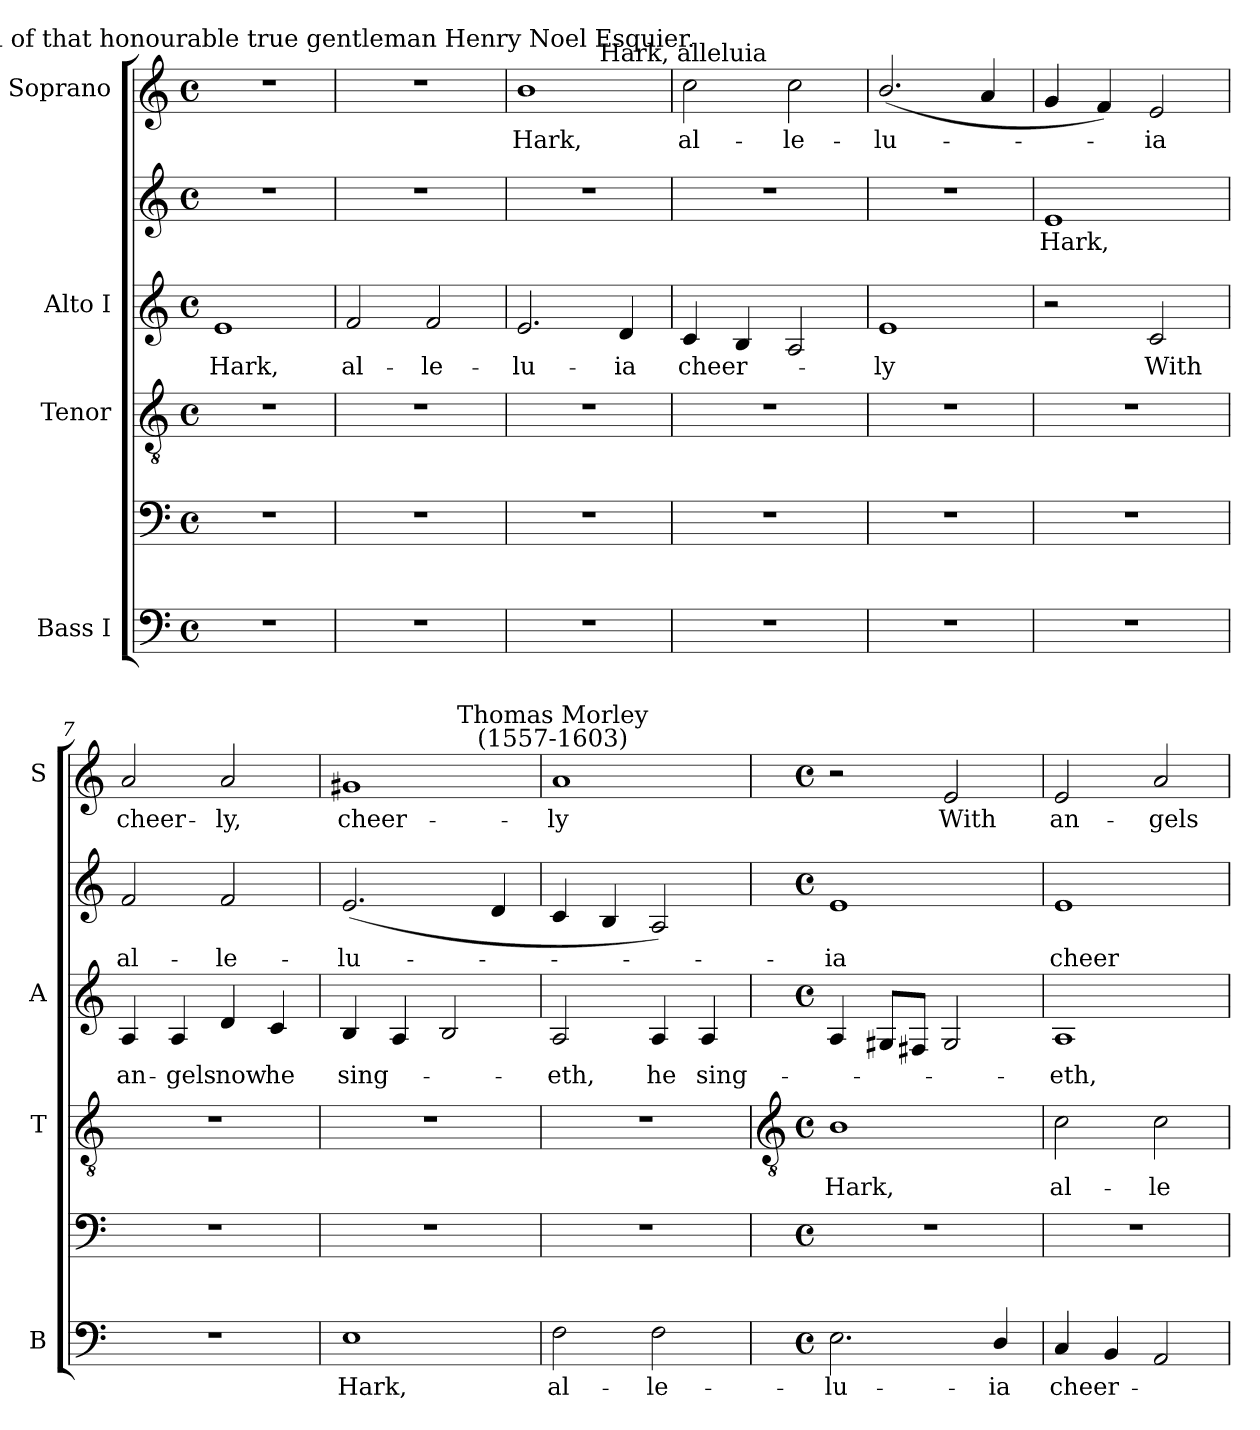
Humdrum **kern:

**kern	**text	**kern	**kern	**text	**kern	**text	**kern	**text	**kern	**text
*part4	*part4	*part4	*part3	*part3	*part2	*part2	*part2	*part2	*part1	*part1
*staff6	*staff6	*staff5	*staff4	*staff4	*staff3	*staff3	*staff2	*staff2	*staff1	*staff1
*I"Bass I	*	*	*I"Tenor	*	*I"Alto I	*	*	*	*I"Soprano	*
*I'B	*	*	*I'T	*	*I'A	*	*	*	*I'S	*
*clefF4	*	*clefF4	*clefGv2	*	*clefG2	*	*clefG2	*	*clefG2	*
*k[]	*	*k[]	*k[]	*	*k[]	*	*k[]	*	*k[]	*
*C:	*	*C:	*C:	*	*C:	*	*C:	*	*C:	*
*M4/4	*	*M4/4	*M4/4	*	*M4/4	*	*M4/4	*	*M4/4	*
*met(c)	*	*met(c)	*met(c)	*	*met(c)	*	*met(c)	*	*met(c)	*
=1	=1	=1	=1	=1	=1	=1	=1	=1	=1	=1
!	!	!	!	!	!	!	!	!	!LO:TX:a:cj:t=A reverend memoriall of that honourable true gentleman Henry Noel Esquier.	!
!	!	!	!	!	!	!LO:LY:b	!	!	!	!
1r	.	1r	1r	.	1e	Hark,	1r	.	1r	.
=2	=2	=2	=2	=2	=2	=2	=2	=2	=2	=2
!	!	!	!	!	!	!LO:LY:b	!	!	!	!
1r	.	1r	1r	.	2f	al-	1r	.	1r	.
!	!	!	!	!	!	!LO:LY:b	!	!	!	!
.	.	.	.	.	2f	-le-	.	.	.	.
=3	=3	=3	=3	=3	=3	=3	=3	=3	=3	=3
!	!	!	!	!	!	!LO:LY:b	!	!	!	!LO:LY:b
1r	.	1r	1r	.	2.e	-lu-	1r	.	1b	Hark,
!	!	!	!	!	!	!LO:LY:b	!	!	!	!
.	.	.	.	.	4d	-ia	.	.	.	.
=4	=4	=4	=4	=4	=4	=4	=4	=4	=4	=4
!	!	!	!	!	!	!	!	!	!LO:TX:a:cj:t=Hark, alleluia	!
!	!	!	!	!	!	!LO:LY:b	!	!	!	!LO:LY:b
1r	.	1r	1r	.	4c	cheer-	1r	.	2cc	al-
.	.	.	.	.	4B	.	.	.	.	.
!	!	!	!	!	!	!	!	!	!	!LO:LY:b
.	.	.	.	.	2A	.	.	.	2cc	-le-
=5	=5	=5	=5	=5	=5	=5	=5	=5	=5	=5
!	!	!	!	!	!	!LO:LY:b	!	!	!	!LO:LY:b
1r	.	1r	1r	.	1e	ly	1r	.	(<2.b/	-lu-
.	.	.	.	.	.	.	.	.	4a	.
=6	=6	=6	=6	=6	=6	=6	=6	=6	=6	=6
!	!	!	!	!	!	!	!	!LO:LY:b	!	!
1r	.	1r	1r	.	2r	.	1e	Hark,	4g	.
.	.	.	.	.	.	.	.	.	4f)	.
!	!	!	!	!	!	!LO:LY:b	!	!	!	!LO:LY:b
.	.	.	.	.	2c	With	.	.	2e	ia
=7	=7	=7	=7	=7	=7	=7	=7	=7	=7	=7
!	!	!	!	!	!	!LO:LY:b	!	!LO:LY:b	!	!LO:LY:b
1r	.	1r	1r	.	4A	-an-	2f	al-	2a	cheer-
!	!	!	!	!	!	!LO:LY:b	!	!	!	!
.	.	.	.	.	4A	-gels	.	.	.	.
!	!	!	!	!	!	!LO:LY:b	!	!LO:LY:b	!	!LO:LY:b
.	.	.	.	.	4d	now	2f	-le-	2a	-ly,
!	!	!	!	!	!	!LO:LY:b	!	!	!	!
.	.	.	.	.	4c	he	.	.	.	.
=8	=8	=8	=8	=8	=8	=8	=8	=8	=8	=8
!	!LO:LY:b	!	!	!	!	!LO:LY:b	!	!LO:LY:b	!	!LO:LY:b
1E	Hark,	1r	1r	.	4B	sing-	(<2.e	lu-	1g#X	cheer-
.	.	.	.	.	4A	.	.	.	.	.
.	.	.	.	.	2B	.	.	.	.	.
.	.	.	.	.	.	.	4d	.	.	.
=9	=9	=9	=9	=9	=9	=9	=9	=9	=9	=9
!	!	!	!	!	!	!	!	!	!LO:TX:a:cj:t=Thomas Morley\n(1557-1603)	!
!	!LO:LY:b	!	!	!	!	!LO:LY:b	!	!	!	!LO:LY:b
2F	al-	1r	1r	.	2A	eth,	4c	.	1a	-ly
.	.	.	.	.	.	.	4B	.	.	.
!	!LO:LY:b	!	!	!	!	!LO:LY:b	!	!	!	!
2F	-le-	.	.	.	4A	he	2A)	.	.	.
!	!	!	!	!	!	!LO:LY:b	!	!	!	!
.	.	.	.	.	4A	sing-	.	.	.	.
!!LO:LB:g=z
=10	=10	=10	=10	=10	=10	=10	=10	=10	=10	=10
*	*	*	*clefGv2	*	*	*	*	*	*	*
*M4/4	*	*M4/4	*M4/4	*	*M4/4	*	*M4/4	*	*M4/4	*
*met(c)	*	*met(c)	*met(c)	*	*met(c)	*	*met(c)	*	*met(c)	*
!	!LO:LY:b	!	!	!LO:LY:b	!	!	!	!LO:LY:b	!	!
2.E	-lu-	1r	1B	Hark,	4A	.	1e	ia	2r	.
.	.	.	.	.	8G#XL	.	.	.	.	.
.	.	.	.	.	8F#XJ	.	.	.	.	.
!	!	!	!	!	!	!	!	!	!	!LO:LY:b
.	.	.	.	.	2G#	.	.	.	2e	With
!	!LO:LY:b	!	!	!	!	!	!	!	!	!
4D/	-ia	.	.	.	.	.	.	.	.	.
=11	=11	=11	=11	=11	=11	=11	=11	=11	=11	=11
!	!LO:LY:b	!	!	!LO:LY:b	!	!LO:LY:b	!	!LO:LY:b	!	!LO:LY:b
4C	cheer-	1r	2c	al-	1A	-eth,	1e	cheer-	2e	an-
4BB	.	.	.	.	.	.	.	.	.	.
!	!	!	!	!LO:LY:b	!	!	!	!	!	!LO:LY:b
2AA	.	.	2c	-le-	.	.	.	.	2a	-gels
=	=	=	=	=	=	=	=	=	=	=
*-	*-	*-	*-	*-	*-	*-	*-	*-	*-	*-
